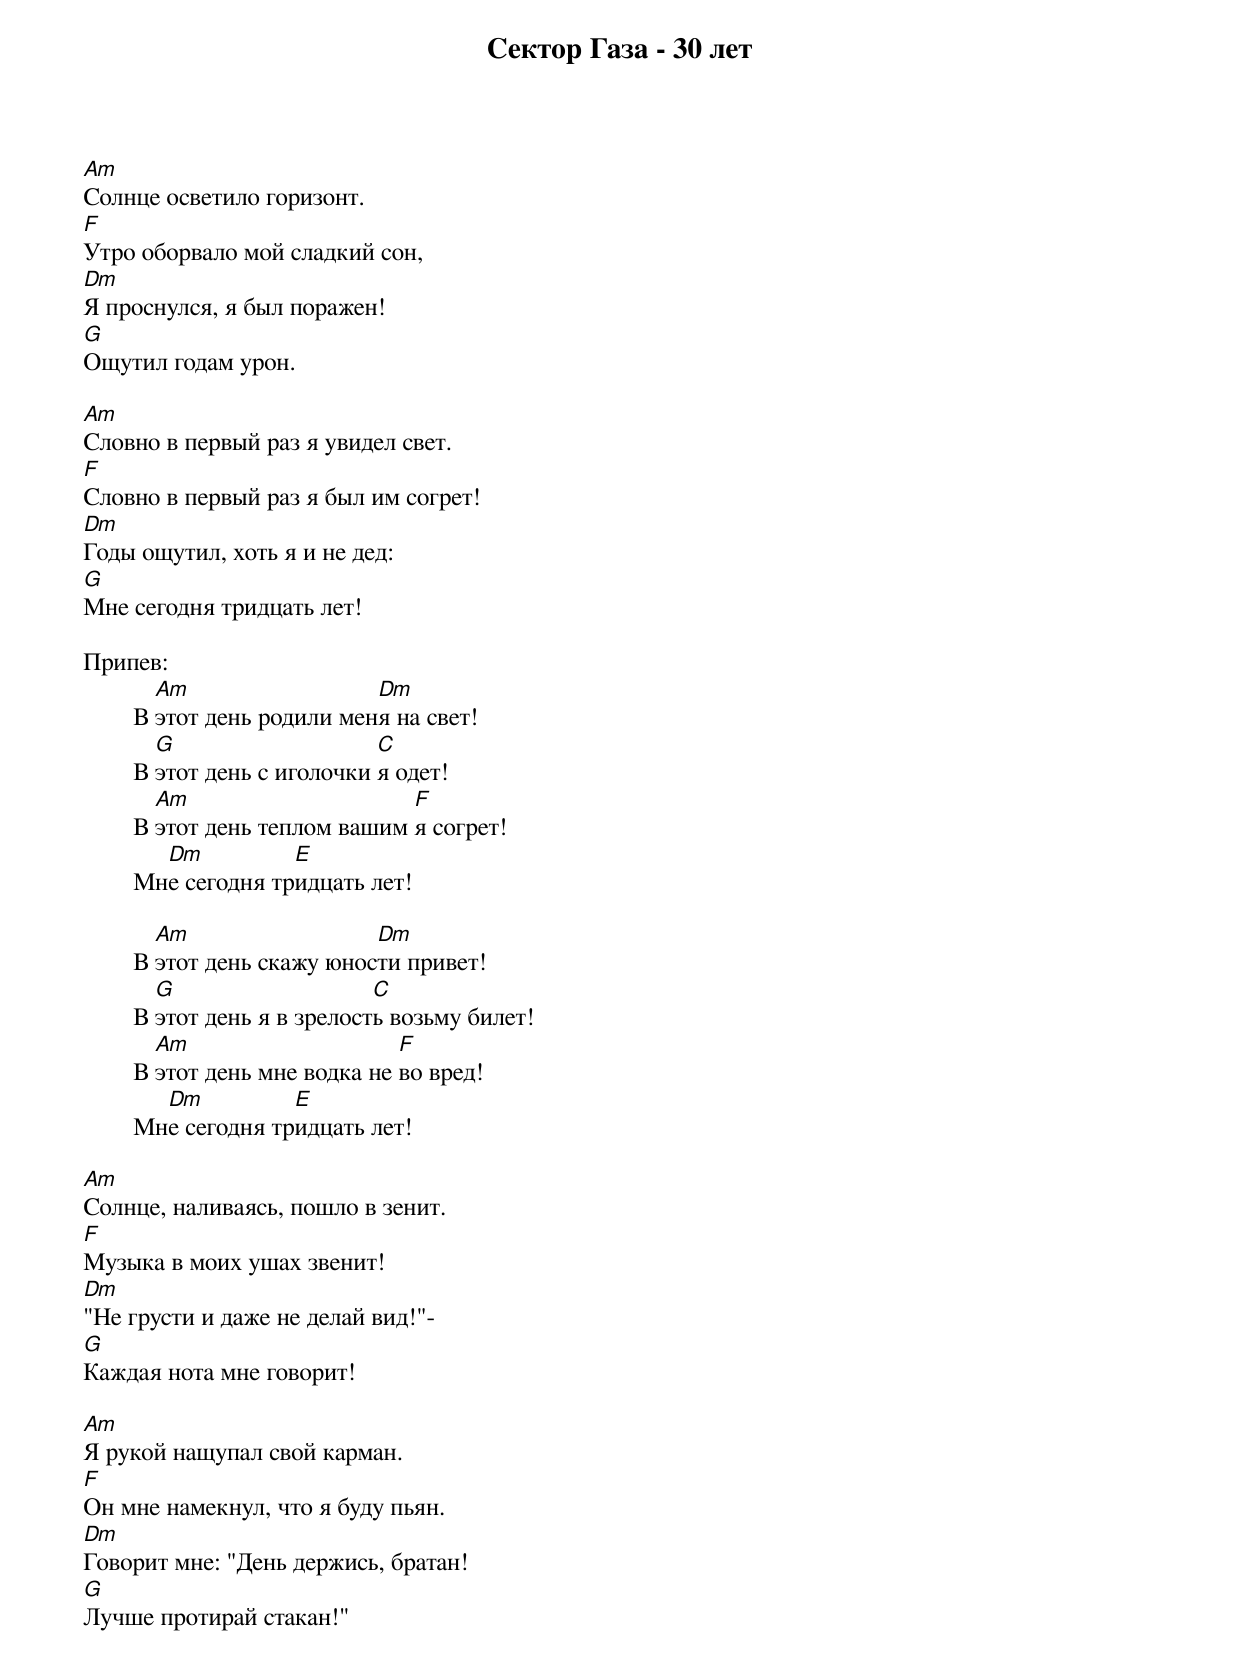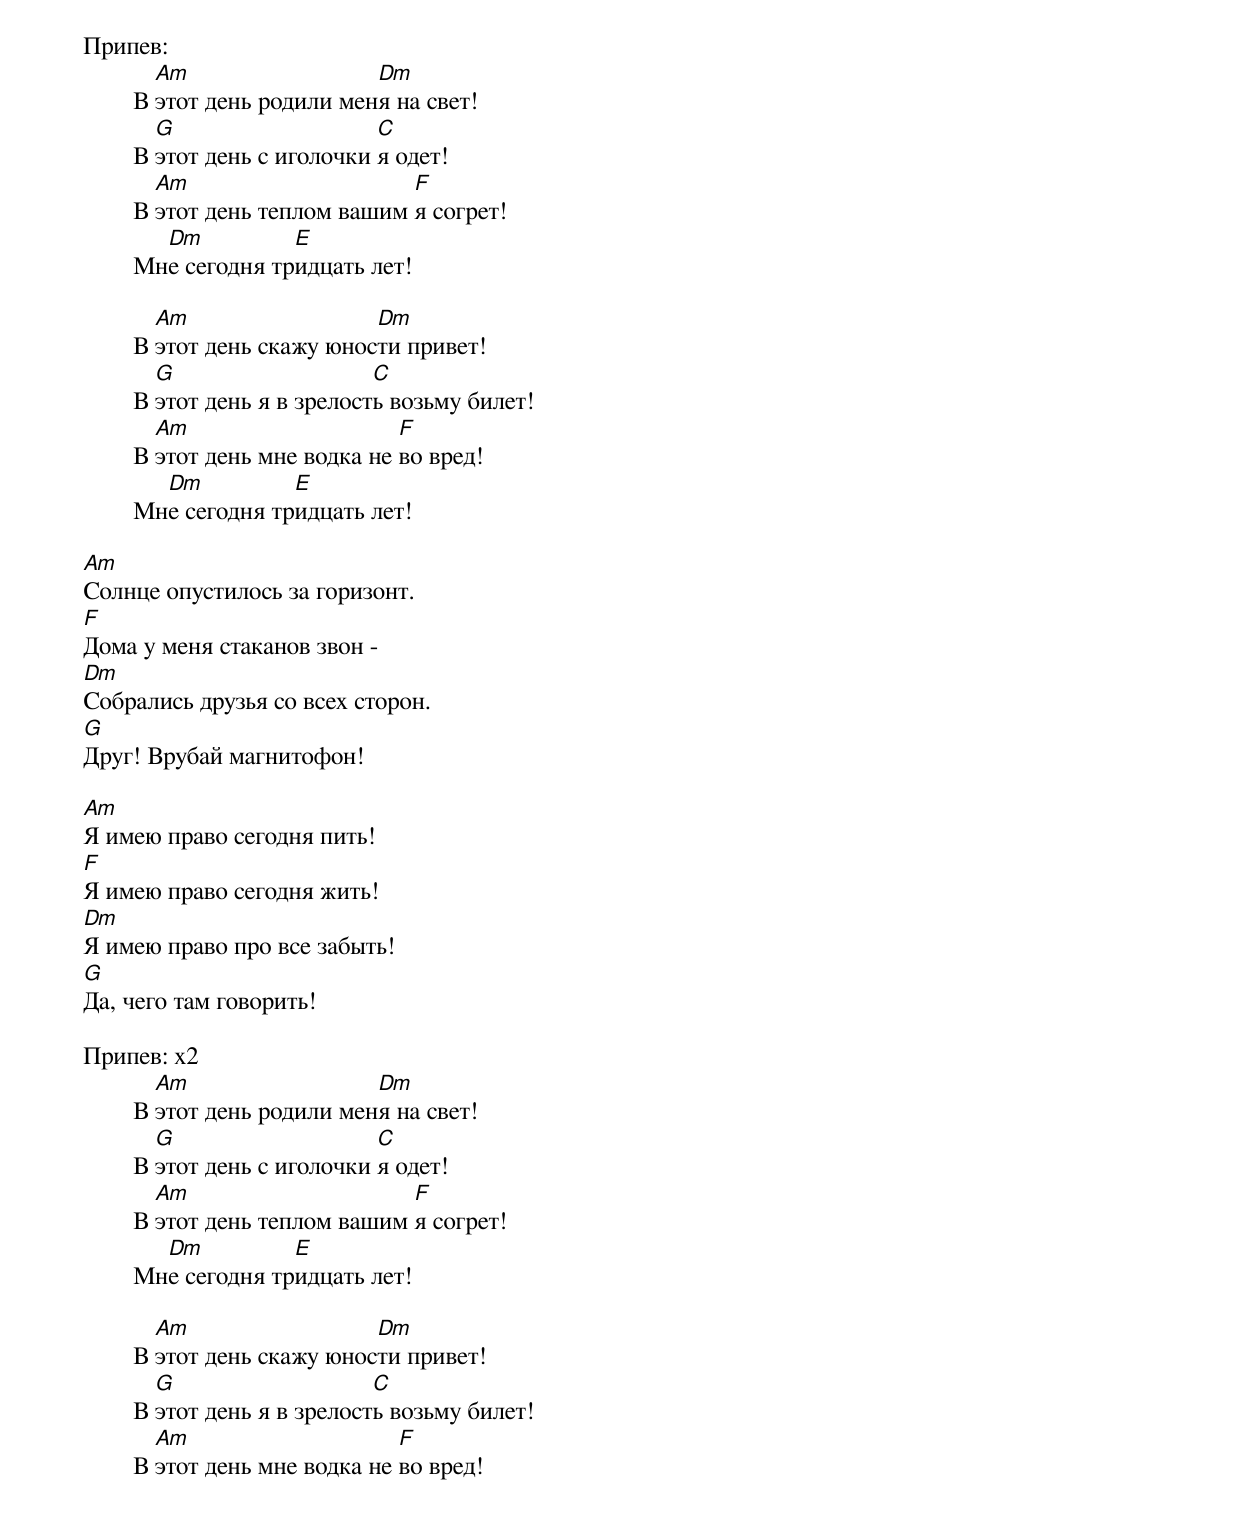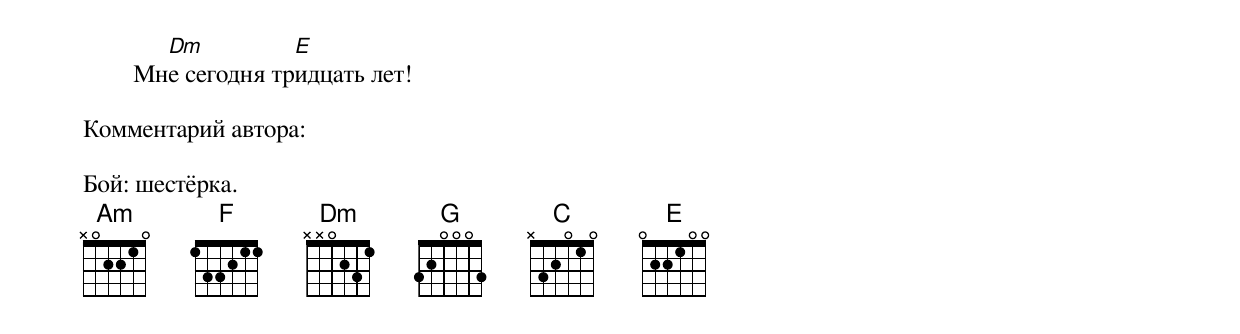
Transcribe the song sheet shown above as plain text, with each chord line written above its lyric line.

Сектор Газа - 30 лет

Am
Солнце осветило горизонт.
F
Утро оборвало мой сладкий сон,
Dm
Я проснулся, я был поражен!
G
Ощутил годам урон.

Am
Словно в первый раз я увидел свет.
F
Словно в первый раз я был им согрет!
Dm
Годы ощутил, хоть я и не дед:
G
Мне сегодня тридцать лет!

Припев:
	  Am                  Dm
	В этот день родили меня на свет!
	  G                    C
	В этот день с иголочки я одет!
	  Am                     F
	В этот день теплом вашим я согрет!
	  Dm          E
	Мне сегодня тридцать лет!

	  Am                  Dm
	В этот день скажу юности привет!
	  G                    C
	В этот день я в зрелость возьму билет!
	  Am                     F
	В этот день мне водка не во вред!
	  Dm          E
	Мне сегодня тридцать лет!

Am
Солнце, наливаясь, пошло в зенит.
F
Музыка в моих ушах звенит!
Dm
"Не грусти и даже не делай вид!"-
G
Каждая нота мне говорит!

Am
Я рукой нащупал свой карман.
F
Он мне намекнул, что я буду пьян.
Dm
Говорит мне: "День держись, братан!
G
Лучше протирай стакан!"

Припев:
	  Am                  Dm
	В этот день родили меня на свет!
	  G                    C
	В этот день с иголочки я одет!
	  Am                     F
	В этот день теплом вашим я согрет!
	  Dm          E
	Мне сегодня тридцать лет!

	  Am                  Dm
	В этот день скажу юности привет!
	  G                    C
	В этот день я в зрелость возьму билет!
	  Am                     F
	В этот день мне водка не во вред!
	  Dm          E
	Мне сегодня тридцать лет!

Am
Солнце опустилось за горизонт.
F
Дома у меня стаканов звон -
Dm
Собрались друзья со всех сторон.
G
Друг! Врубай магнитофон!

Am
Я имею право сегодня пить!
F
Я имею право сегодня жить!
Dm
Я имею право про все забыть!
G
Да, чего там говорить!

Припев: x2
	  Am                  Dm
	В этот день родили меня на свет!
	  G                    C
	В этот день с иголочки я одет!
	  Am                     F
	В этот день теплом вашим я согрет!
	  Dm          E
	Мне сегодня тридцать лет!

	  Am                  Dm
	В этот день скажу юности привет!
	  G                    C
	В этот день я в зрелость возьму билет!
	  Am                     F
	В этот день мне водка не во вред!
	  Dm          E
	Мне сегодня тридцать лет!

Комментарий автора:

Бой: шестёрка.
